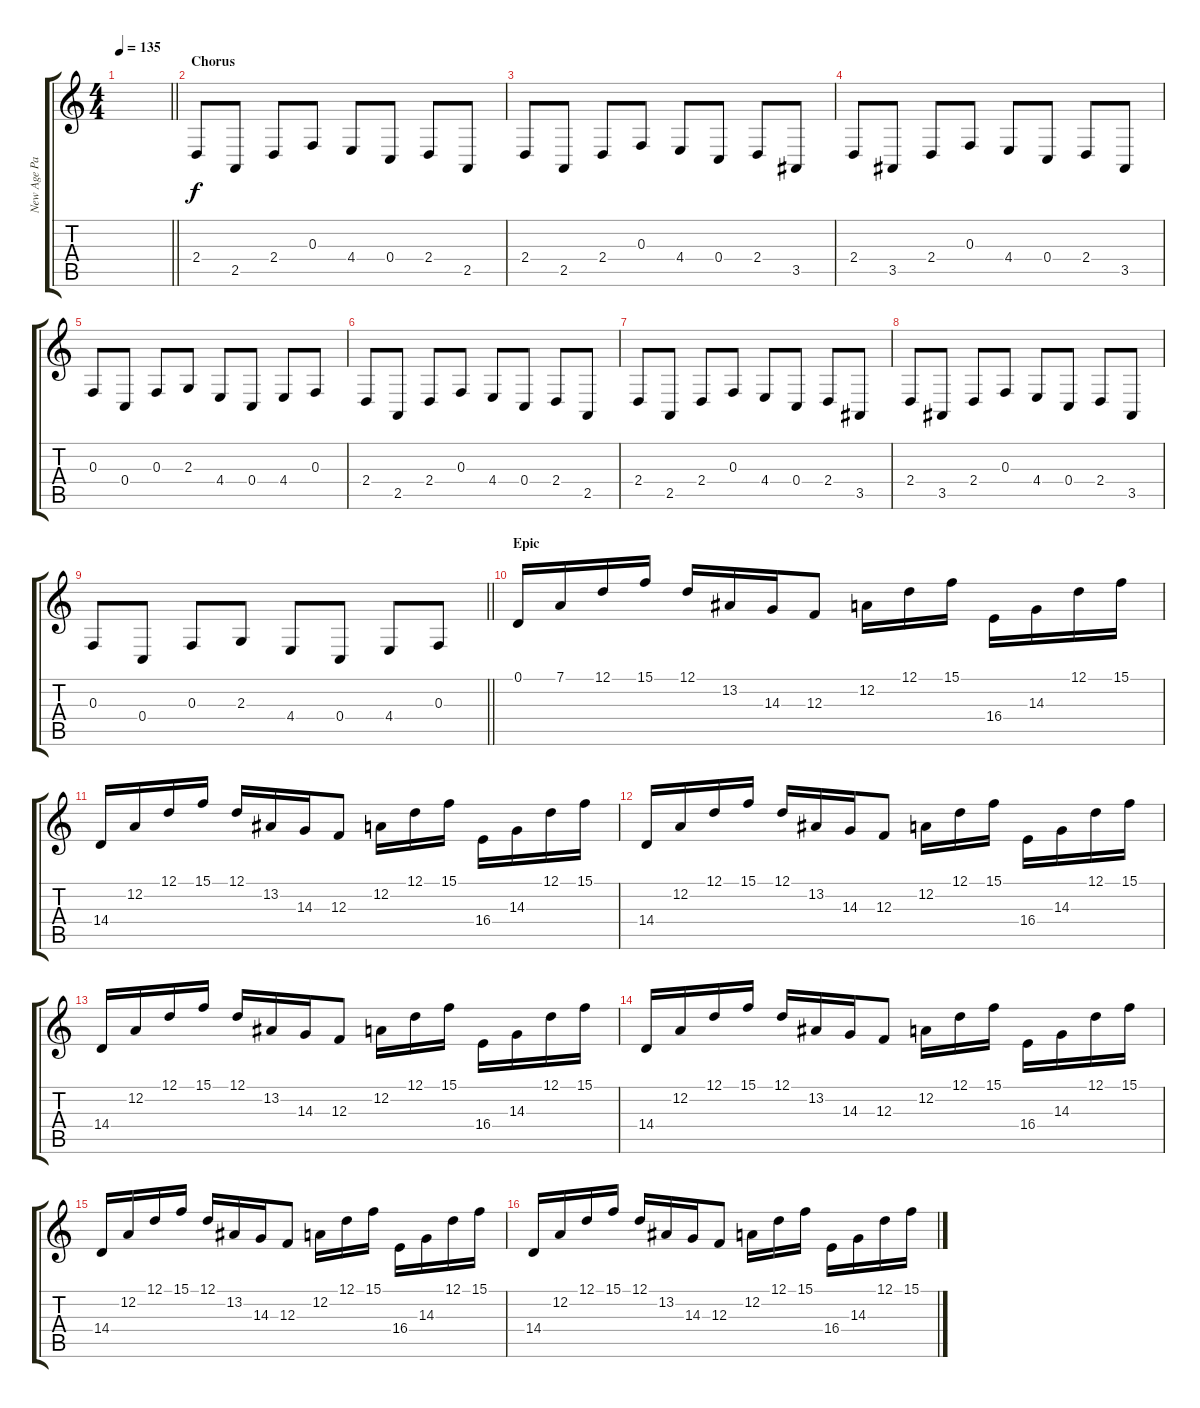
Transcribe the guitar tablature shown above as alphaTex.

\track ("New Age Pad" "New Age Pa") {instrument pad1newage}
\staff {score tabs}
\tuning (D4 A3 F3 C3 G2 C2) {hide}
\ts (4 4)
\tempo 135
\clef g2
\barLineRight lightlight
\ks aminor
|
\section ("" "Chorus")
2.4.8 2.5.8 2.4.8 0.3.8 4.4.8 0.4.8 2.4.8 2.5.8 |
2.4.8 2.5.8 2.4.8 0.3.8 4.4.8 0.4.8 2.4.8 3.5.8 |
2.4.8 3.5.8 2.4.8 0.3.8 4.4.8 0.4.8 2.4.8 3.5.8 |
0.3.8 0.4.8 0.3.8 2.3.8 4.4.8 0.4.8 4.4.8 0.3.8 |
2.4.8 2.5.8 2.4.8 0.3.8 4.4.8 0.4.8 2.4.8 2.5.8 |
2.4.8 2.5.8 2.4.8 0.3.8 4.4.8 0.4.8 2.4.8 3.5.8 |
2.4.8 3.5.8 2.4.8 0.3.8 4.4.8 0.4.8 2.4.8 3.5.8 |
\barLineRight lightlight
0.3.8 0.4.8 0.3.8 2.3.8 4.4.8 0.4.8 4.4.8 0.3.8 |
\section ("" "Epic")
0.1.16 7.1.16 12.1.16 15.1.16 12.1.16 13.2.16 14.3.16 12.3.8 12.2.16 12.1.16 15.1.16 16.4.16 14.3.16 12.1.16 15.1.16 |
14.4.16 12.2.16 12.1.16 15.1.16 12.1.16 13.2.16 14.3.16 12.3.8 12.2.16 12.1.16 15.1.16 16.4.16 14.3.16 12.1.16 15.1.16 |
14.4.16 12.2.16 12.1.16 15.1.16 12.1.16 13.2.16 14.3.16 12.3.8 12.2.16 12.1.16 15.1.16 16.4.16 14.3.16 12.1.16 15.1.16 |
14.4.16 12.2.16 12.1.16 15.1.16 12.1.16 13.2.16 14.3.16 12.3.8 12.2.16 12.1.16 15.1.16 16.4.16 14.3.16 12.1.16 15.1.16 |
14.4.16 12.2.16 12.1.16 15.1.16 12.1.16 13.2.16 14.3.16 12.3.8 12.2.16 12.1.16 15.1.16 16.4.16 14.3.16 12.1.16 15.1.16 |
14.4.16 12.2.16 12.1.16 15.1.16 12.1.16 13.2.16 14.3.16 12.3.8 12.2.16 12.1.16 15.1.16 16.4.16 14.3.16 12.1.16 15.1.16 |
14.4.16 12.2.16 12.1.16 15.1.16 12.1.16 13.2.16 14.3.16 12.3.8 12.2.16 12.1.16 15.1.16 16.4.16 14.3.16 12.1.16 15.1.16
